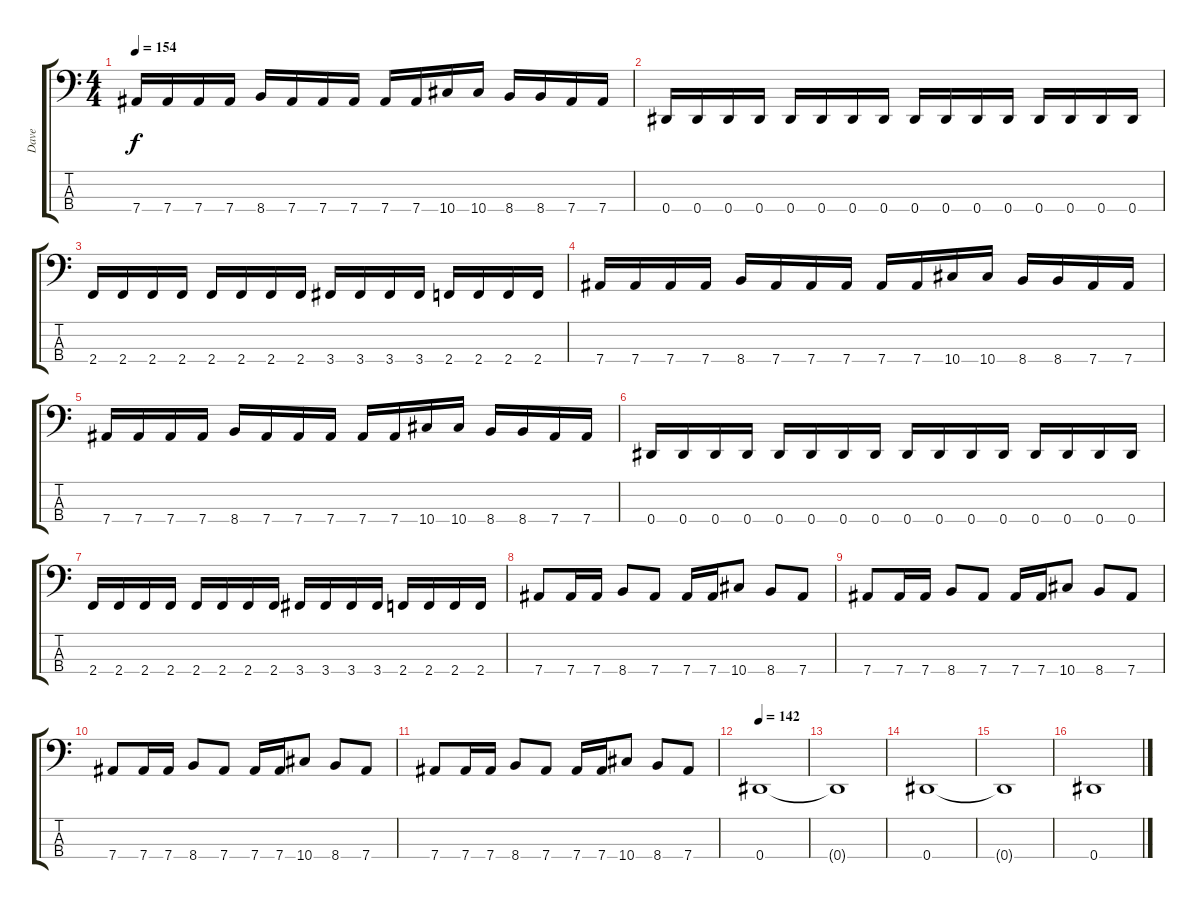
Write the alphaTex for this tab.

\track ("Dave" "Dave") {instrument electricbasspick}
\staff {score tabs}
\tuning (Gb2 Db2 Ab1 Eb1) {hide}
\ts (4 4)
\tempo 154
\clef f4
\ks c
7.4.16{dy f} 7.4.16 7.4.16 7.4.16 8.4.16 7.4.16 7.4.16 7.4.16 7.4.16 7.4.16 10.4.16 10.4.16 8.4.16 8.4.16 7.4.16 7.4.16 |
0.4.16 0.4.16 0.4.16 0.4.16 0.4.16 0.4.16 0.4.16 0.4.16 0.4.16 0.4.16 0.4.16 0.4.16 0.4.16 0.4.16 0.4.16 0.4.16 |
2.4.16 2.4.16 2.4.16 2.4.16 2.4.16 2.4.16 2.4.16 2.4.16 3.4.16 3.4.16 3.4.16 3.4.16 2.4.16 2.4.16 2.4.16 2.4.16 |
7.4.16 7.4.16 7.4.16 7.4.16 8.4.16 7.4.16 7.4.16 7.4.16 7.4.16 7.4.16 10.4.16 10.4.16 8.4.16 8.4.16 7.4.16 7.4.16 |
7.4.16 7.4.16 7.4.16 7.4.16 8.4.16 7.4.16 7.4.16 7.4.16 7.4.16 7.4.16 10.4.16 10.4.16 8.4.16 8.4.16 7.4.16 7.4.16 |
0.4.16 0.4.16 0.4.16 0.4.16 0.4.16 0.4.16 0.4.16 0.4.16 0.4.16 0.4.16 0.4.16 0.4.16 0.4.16 0.4.16 0.4.16 0.4.16 |
2.4.16 2.4.16 2.4.16 2.4.16 2.4.16 2.4.16 2.4.16 2.4.16 3.4.16 3.4.16 3.4.16 3.4.16 2.4.16 2.4.16 2.4.16 2.4.16 |
7.4.8 7.4.16 7.4.16 8.4.8 7.4.8 7.4.16 7.4.16 10.4.8 8.4.8 7.4.8 |
7.4.8 7.4.16 7.4.16 8.4.8 7.4.8 7.4.16 7.4.16 10.4.8 8.4.8 7.4.8 |
7.4.8 7.4.16 7.4.16 8.4.8 7.4.8 7.4.16 7.4.16 10.4.8 8.4.8 7.4.8 |
7.4.8 7.4.16 7.4.16 8.4.8 7.4.8 7.4.16 7.4.16 10.4.8 8.4.8 7.4.8 |
\tempo 142
0.4.1 |
0.4{t}.1 |
0.4.1 |
0.4{t}.1 |
0.4.1
